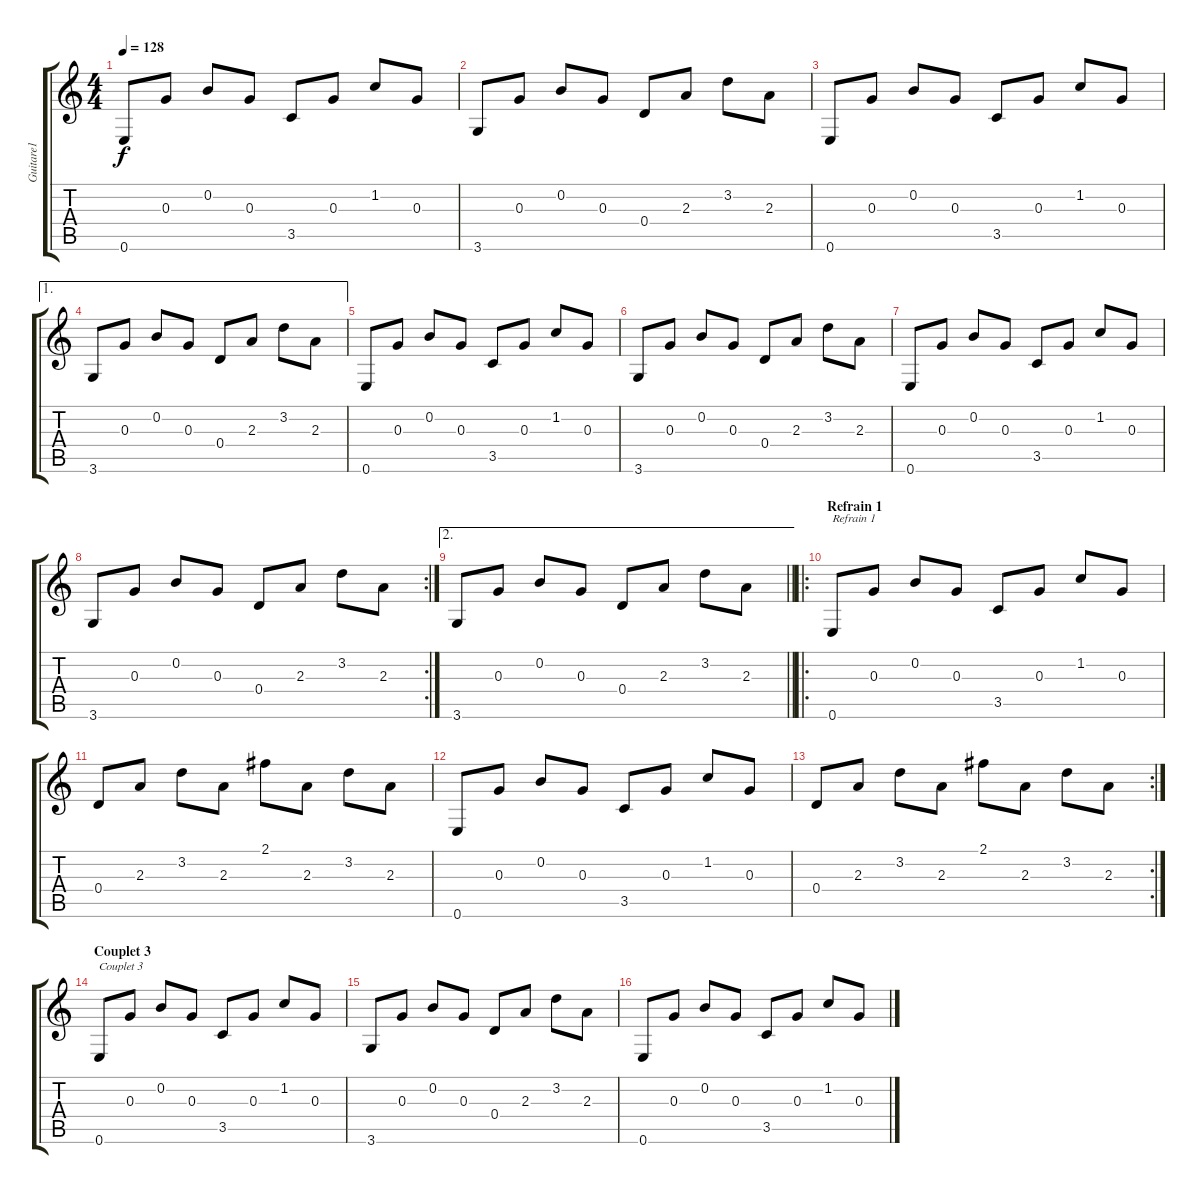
\track ("Guitare1" "Guitare1") {instrument electricguitarjazz}
\staff {score tabs}
\tuning (E4 B3 G3 D3 A2 E2) {hide}
\ts (4 4)
\tempo 128
\clef g2
\ks c
0.6.8{dy f} 0.3.8 0.2.8 0.3.8 3.5.8 0.3.8 1.2.8 0.3.8 |
3.6.8 0.3.8 0.2.8 0.3.8 0.4.8 2.3.8 3.2.8 2.3.8 |
0.6.8 0.3.8 0.2.8 0.3.8 3.5.8 0.3.8 1.2.8 0.3.8 |
\ae 1
3.6.8 0.3.8 0.2.8 0.3.8 0.4.8 2.3.8 3.2.8 2.3.8 |
0.6.8 0.3.8 0.2.8 0.3.8 3.5.8 0.3.8 1.2.8 0.3.8 |
3.6.8 0.3.8 0.2.8 0.3.8 0.4.8 2.3.8 3.2.8 2.3.8 |
0.6.8 0.3.8 0.2.8 0.3.8 3.5.8 0.3.8 1.2.8 0.3.8 |
\rc 2
3.6.8 0.3.8 0.2.8 0.3.8 0.4.8 2.3.8 3.2.8 2.3.8 |
\ae 2
\barLineRight lightlight
3.6.8 0.3.8 0.2.8 0.3.8 0.4.8 2.3.8 3.2.8 2.3.8 |
\ro
\section ("" "Refrain 1")
0.6.8{txt "Refrain 1"} 0.3.8 0.2.8 0.3.8 3.5.8 0.3.8 1.2.8 0.3.8 |
0.4.8 2.3.8 3.2.8 2.3.8 2.1.8 2.3.8 3.2.8 2.3.8 |
0.6.8 0.3.8 0.2.8 0.3.8 3.5.8 0.3.8 1.2.8 0.3.8 |
\rc 2
0.4.8 2.3.8 3.2.8 2.3.8 2.1.8 2.3.8 3.2.8 2.3.8 |
\section ("" "Couplet 3")
0.6.8{txt "Couplet 3"} 0.3.8 0.2.8 0.3.8 3.5.8 0.3.8 1.2.8 0.3.8 |
3.6.8 0.3.8 0.2.8 0.3.8 0.4.8 2.3.8 3.2.8 2.3.8 |
0.6.8 0.3.8 0.2.8 0.3.8 3.5.8 0.3.8 1.2.8 0.3.8
